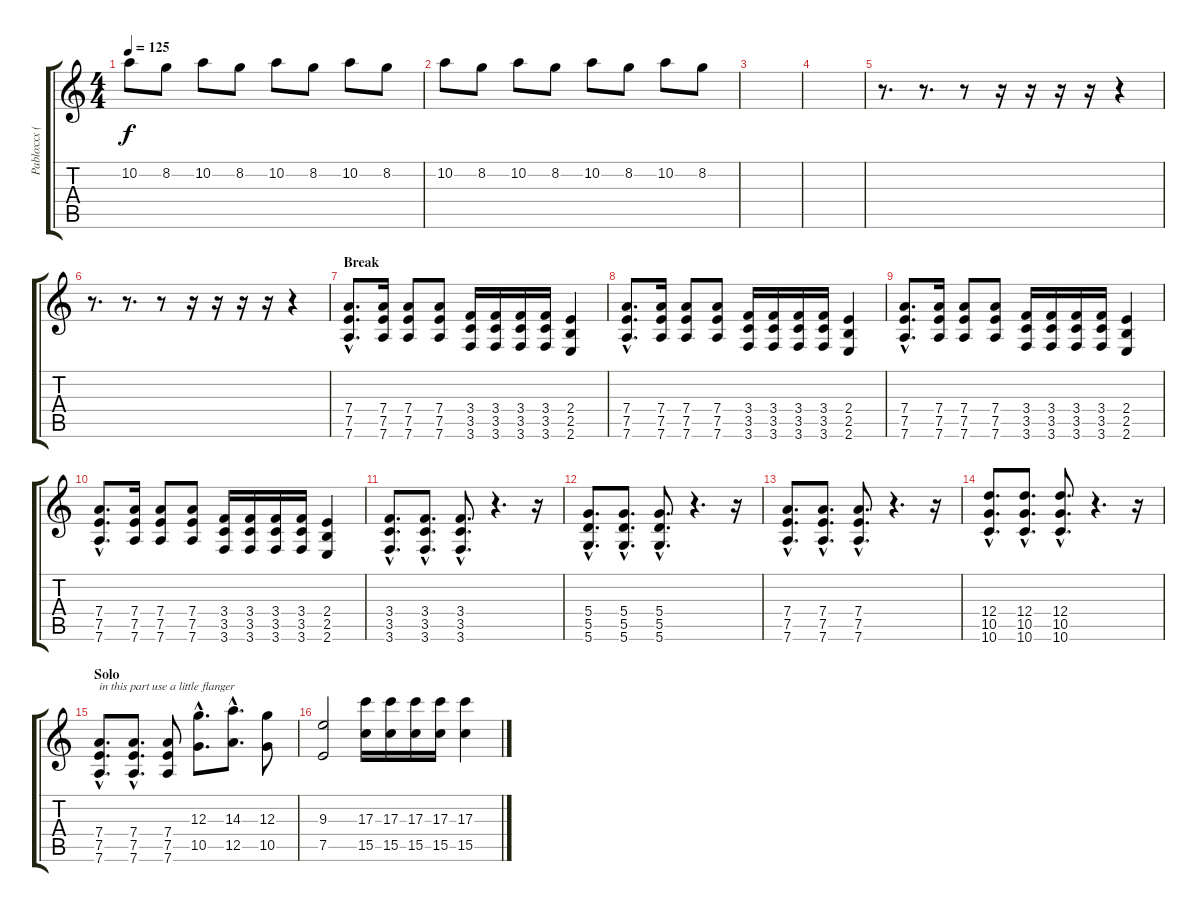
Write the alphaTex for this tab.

\track ("Pabloxxx (clon)" "Pabloxxx (") {instrument distortionguitar}
\staff {score tabs}
\tuning (E4 B3 G3 D3 A2 D2) {hide}
\ts (4 4)
\tempo 125
\clef g2
\ks c
10.2.8{dy f} 8.2.8 10.2.8 8.2.8 10.2.8 8.2.8 10.2.8 8.2.8 |
10.2.8 8.2.8 10.2.8 8.2.8 10.2.8 8.2.8 10.2.8 8.2.8 |
|
|
r.8{d volume 12 instrument distortionguitar} r.8{d} r.8 r.16 r.16 r.16 r.16 r.4 |
r.8{d} r.8{d} r.8 r.16 r.16 r.16 r.16 r.4 |
\section ("" "Break")
(7.4{hac} 7.5{hac} 7.6{hac}).8{d} (7.4 7.5 7.6).16 (7.4 7.5 7.6).8 (7.4 7.5 7.6).8 (3.4 3.5 3.6).16 (3.4 3.5 3.6).16 (3.4 3.5 3.6).16 (3.4 3.5 3.6).16 (2.4 2.5 2.6).4 |
(7.4{hac} 7.5{hac} 7.6{hac}).8{d} (7.4 7.5 7.6).16 (7.4 7.5 7.6).8 (7.4 7.5 7.6).8 (3.4 3.5 3.6).16 (3.4 3.5 3.6).16 (3.4 3.5 3.6).16 (3.4 3.5 3.6).16 (2.4 2.5 2.6).4 |
(7.4{hac} 7.5{hac} 7.6{hac}).8{d} (7.4 7.5 7.6).16 (7.4 7.5 7.6).8 (7.4 7.5 7.6).8 (3.4 3.5 3.6).16 (3.4 3.5 3.6).16 (3.4 3.5 3.6).16 (3.4 3.5 3.6).16 (2.4 2.5 2.6).4 |
(7.4{hac} 7.5{hac} 7.6{hac}).8{d} (7.4 7.5 7.6).16 (7.4 7.5 7.6).8 (7.4 7.5 7.6).8 (3.4 3.5 3.6).16 (3.4 3.5 3.6).16 (3.4 3.5 3.6).16 (3.4 3.5 3.6).16 (2.4 2.5 2.6).4 |
(3.4{hac} 3.5{hac} 3.6{hac}).8{d} (3.4{hac} 3.5{hac} 3.6{hac}).8{d} (3.4{hac} 3.5{hac} 3.6{hac}).8{d} r.4{d} r.16 |
(5.4{hac} 5.5{hac} 5.6{hac}).8{d} (5.4{hac} 5.5{hac} 5.6{hac}).8{d} (5.4{hac} 5.5{hac} 5.6{hac}).8{d} r.4{d} r.16 |
(7.4{hac} 7.5{hac} 7.6{hac}).8{d} (7.4{hac} 7.5{hac} 7.6{hac}).8{d} (7.4{hac} 7.5{hac} 7.6{hac}).8{d} r.4{d} r.16 |
(12.4{hac} 10.5{hac} 10.6{hac}).8{d} (12.4{hac} 10.5{hac} 10.6{hac}).8{d} (12.4{hac} 10.5{hac} 10.6{hac}).8{d} r.4{d} r.16 |
\section ("" "Solo ")
(7.4{hac} 7.5{hac} 7.6{hac}).8{d txt "in this part use a little flanger"} (7.4{hac} 7.5{hac} 7.6{hac}).8{d} (7.4 7.5 7.6).8 (12.3{hac} 10.5{hac}).8{d} (14.3{hac} 12.5{hac}).8{d} (12.3 10.5).8 |
(9.3 7.5).2 (17.3 15.5).16 (17.3 15.5).16 (17.3 15.5).16 (17.3 15.5).16 (17.3 15.5{ss}).4
